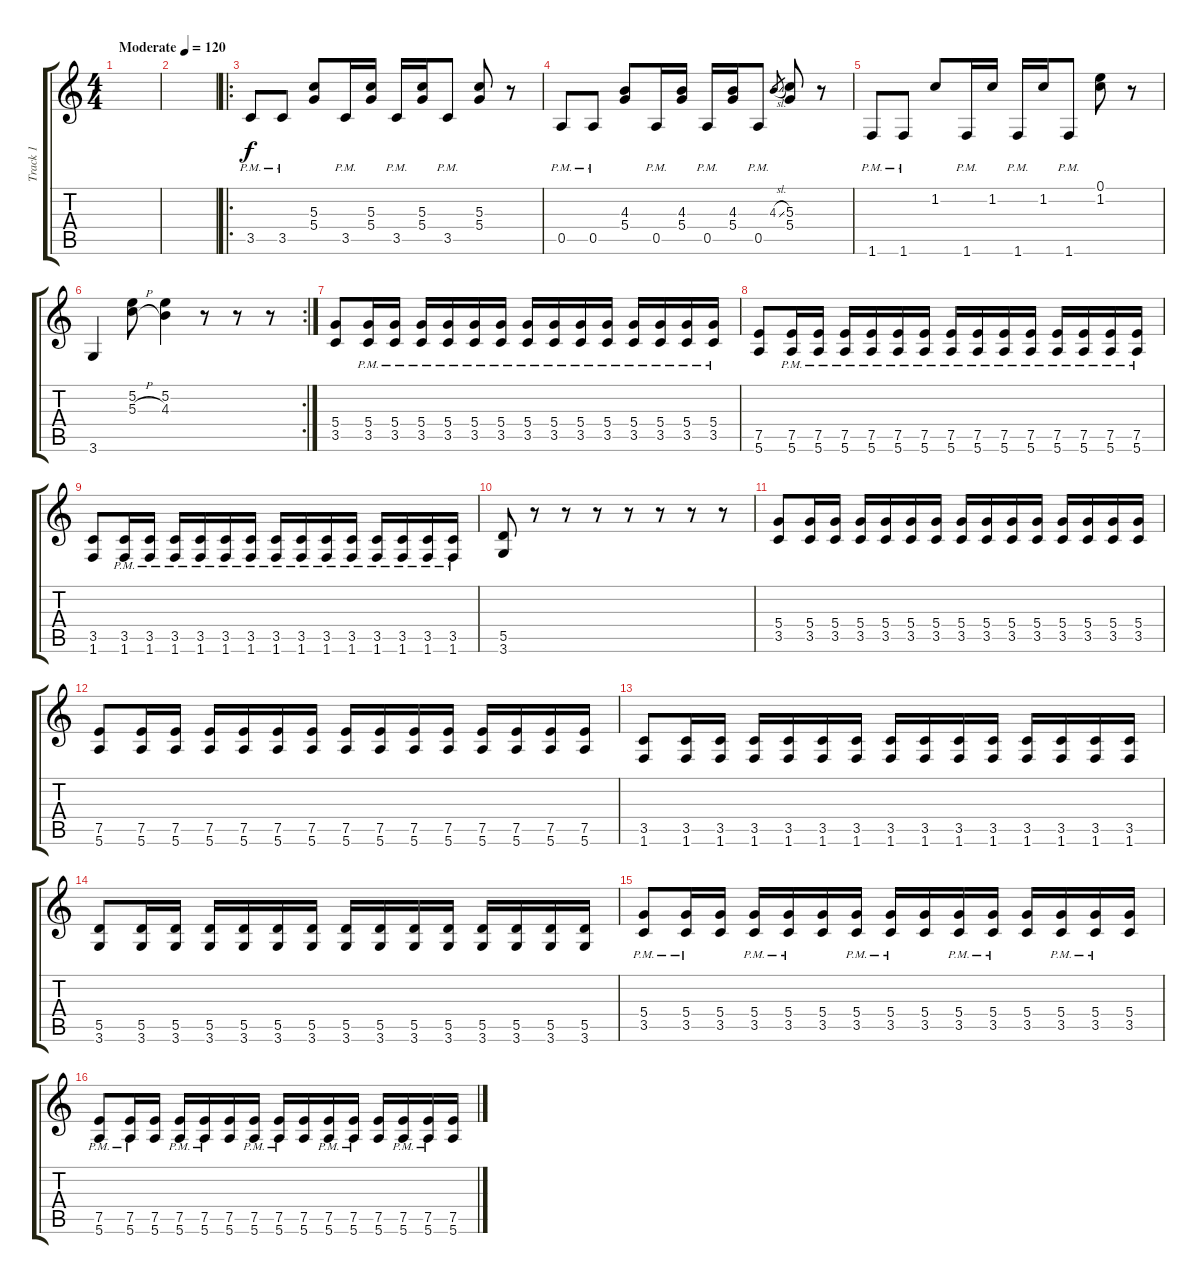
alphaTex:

\track ("Track 1" "Track 1") {instrument overdrivenguitar}
\staff {score tabs}
\tuning (E4 B3 G3 D3 A2 E2) {hide}
\ts (4 4)
\tempo (120 "Moderate")
\clef g2
\ks c
|
|
\ro
3.5{pm}.8 3.5{pm}.8 (5.3 5.4).8 3.5{pm}.16 (5.3 5.4).16 3.5{pm}.16 (5.3 5.4).16 3.5{pm}.8 (5.3 5.4).8 r.8 |
0.5{pm}.8 0.5{pm}.8 (4.3 5.4).8 0.5{pm}.16 (4.3 5.4).16 0.5{pm}.16 (4.3 5.4).16 0.5{pm}.8 4.3{sl}.8{gr} (5.3 5.4).8 r.8 |
1.6{pm}.8 1.6{pm}.8 1.2.8 1.6{pm}.16 1.2.16 1.6{pm}.16 1.2.16 1.6{pm}.8 (0.1 1.2).8 r.8 |
\rc 2
3.6.4 (5.2 5.3{h}).8 (5.2 4.3).4 r.8 r.8 r.8 |
(5.4 3.5).8 (5.4 3.5{pm}).16 (5.4 3.5{pm}).16 (5.4 3.5{pm}).16 (5.4 3.5{pm}).16 (5.4 3.5{pm}).16 (5.4 3.5{pm}).16 (5.4 3.5{pm}).16 (5.4 3.5{pm}).16 (5.4 3.5{pm}).16 (5.4 3.5{pm}).16 (5.4 3.5{pm}).16 (5.4 3.5{pm}).16 (5.4 3.5{pm}).16 (5.4 3.5{pm}).16 |
(7.5 5.6).8 (7.5{pm} 5.6{pm}).16 (7.5{pm} 5.6{pm}).16 (7.5{pm} 5.6{pm}).16 (7.5{pm} 5.6{pm}).16 (7.5{pm} 5.6{pm}).16 (7.5{pm} 5.6{pm}).16 (7.5{pm} 5.6{pm}).16 (7.5{pm} 5.6{pm}).16 (7.5{pm} 5.6{pm}).16 (7.5{pm} 5.6{pm}).16 (7.5{pm} 5.6{pm}).16 (7.5{pm} 5.6{pm}).16 (7.5{pm} 5.6{pm}).16 (7.5{pm} 5.6{pm}).16 |
(3.5 1.6).8 (3.5{pm} 1.6{pm}).16 (3.5{pm} 1.6{pm}).16 (3.5{pm} 1.6{pm}).16 (3.5{pm} 1.6{pm}).16 (3.5{pm} 1.6{pm}).16 (3.5{pm} 1.6{pm}).16 (3.5{pm} 1.6{pm}).16 (3.5{pm} 1.6{pm}).16 (3.5{pm} 1.6{pm}).16 (3.5{pm} 1.6{pm}).16 (3.5{pm} 1.6{pm}).16 (3.5{pm} 1.6{pm}).16 (3.5{pm} 1.6{pm}).16 (3.5{pm} 1.6{pm}).16 |
(5.5 3.6).8 r.8 r.8 r.8 r.8 r.8 r.8 r.8 |
(5.4 3.5).8 (5.4 3.5).16 (5.4 3.5).16 (5.4 3.5).16 (5.4 3.5).16 (5.4 3.5).16 (5.4 3.5).16 (5.4 3.5).16 (5.4 3.5).16 (5.4 3.5).16 (5.4 3.5).16 (5.4 3.5).16 (5.4 3.5).16 (5.4 3.5).16 (5.4 3.5).16 |
(7.5 5.6).8 (7.5 5.6).16 (7.5 5.6).16 (7.5 5.6).16 (7.5 5.6).16 (7.5 5.6).16 (7.5 5.6).16 (7.5 5.6).16 (7.5 5.6).16 (7.5 5.6).16 (7.5 5.6).16 (7.5 5.6).16 (7.5 5.6).16 (7.5 5.6).16 (7.5 5.6).16 |
(3.5 1.6).8 (3.5 1.6).16 (3.5 1.6).16 (3.5 1.6).16 (3.5 1.6).16 (3.5 1.6).16 (3.5 1.6).16 (3.5 1.6).16 (3.5 1.6).16 (3.5 1.6).16 (3.5 1.6).16 (3.5 1.6).16 (3.5 1.6).16 (3.5 1.6).16 (3.5 1.6).16 |
(5.5 3.6).8 (5.5 3.6).16 (5.5 3.6).16 (5.5 3.6).16 (5.5 3.6).16 (5.5 3.6).16 (5.5 3.6).16 (5.5 3.6).16 (5.5 3.6).16 (5.5 3.6).16 (5.5 3.6).16 (5.5 3.6).16 (5.5 3.6).16 (5.5 3.6).16 (5.5 3.6).16 |
(5.4 3.5{pm}).8 (5.4 3.5{pm}).16 (5.4 3.5).16 (5.4 3.5{pm}).16 (5.4 3.5{pm}).16 (5.4 3.5).16 (5.4 3.5{pm}).16 (5.4 3.5{pm}).16 (5.4 3.5).16 (5.4 3.5{pm}).16 (5.4 3.5{pm}).16 (5.4 3.5).16 (5.4 3.5{pm}).16 (5.4 3.5{pm}).16 (5.4 3.5).16 |
(7.5{pm} 5.6).8 (7.5{pm} 5.6).16 (7.5 5.6).16 (7.5{pm} 5.6).16 (7.5{pm} 5.6).16 (7.5 5.6).16 (7.5{pm} 5.6).16 (7.5{pm} 5.6).16 (7.5 5.6).16 (7.5{pm} 5.6).16 (7.5{pm} 5.6).16 (7.5 5.6).16 (7.5{pm} 5.6).16 (7.5{pm} 5.6).16 (7.5 5.6).16
